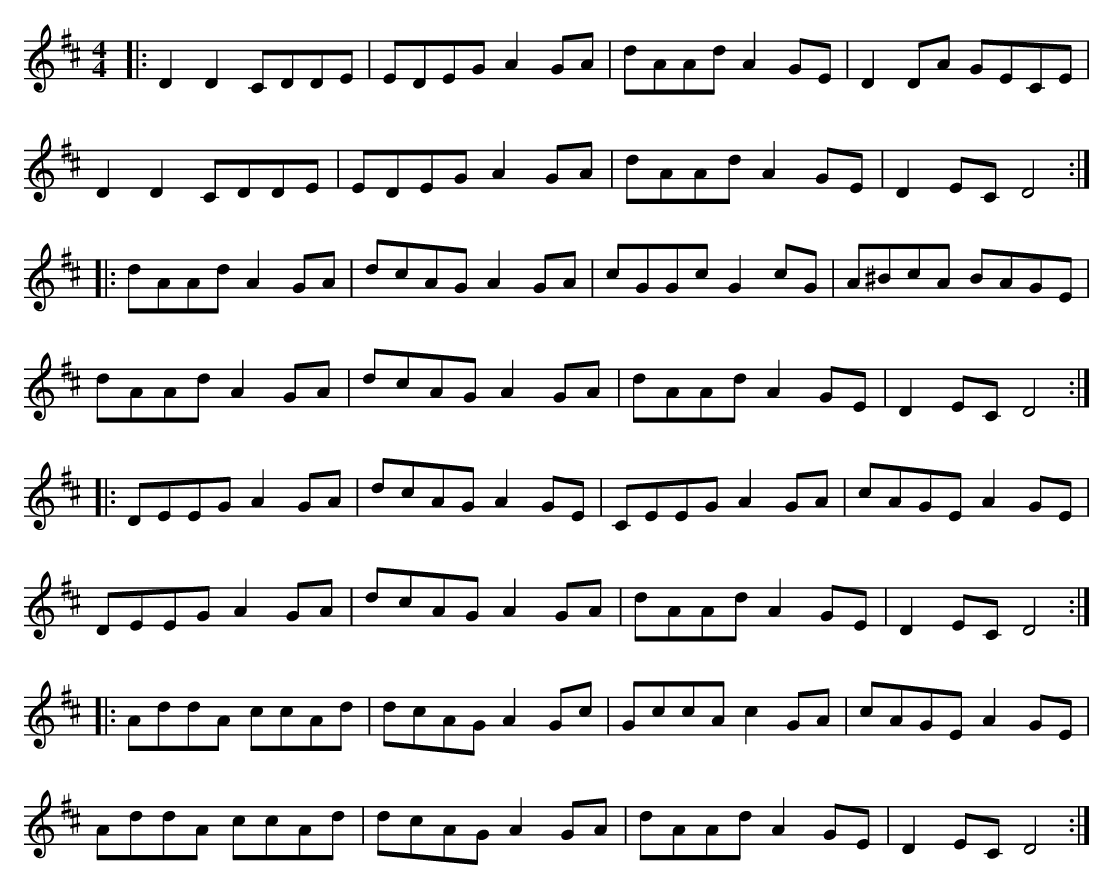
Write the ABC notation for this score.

X:1
M:4/4
K:D
|:D2D2 CDDE|EDEG A2GA|dAAd A2GE|D2DA GECE|
D2D2 CDDE|EDEG A2GA|dAAd A2GE|D2EC D4:|
|:dAAd A2GA|dcAG A2GA|cGGc G2cG|A^BcA BAGE|
dAAd A2GA|dcAG A2GA|dAAd A2GE|D2EC D4:|
|:DEEG A2GA|dcAG A2GE|CEEG A2GA|cAGE A2GE|
DEEG A2GA|dcAG A2GA|dAAd A2GE|D2EC D4:|
|:AddA ccAd|dcAG A2Gc|GccA c2 GA|cAGE A2GE|
AddA ccAd|dcAG A2GA|dAAd A2GE|D2EC D4:|
